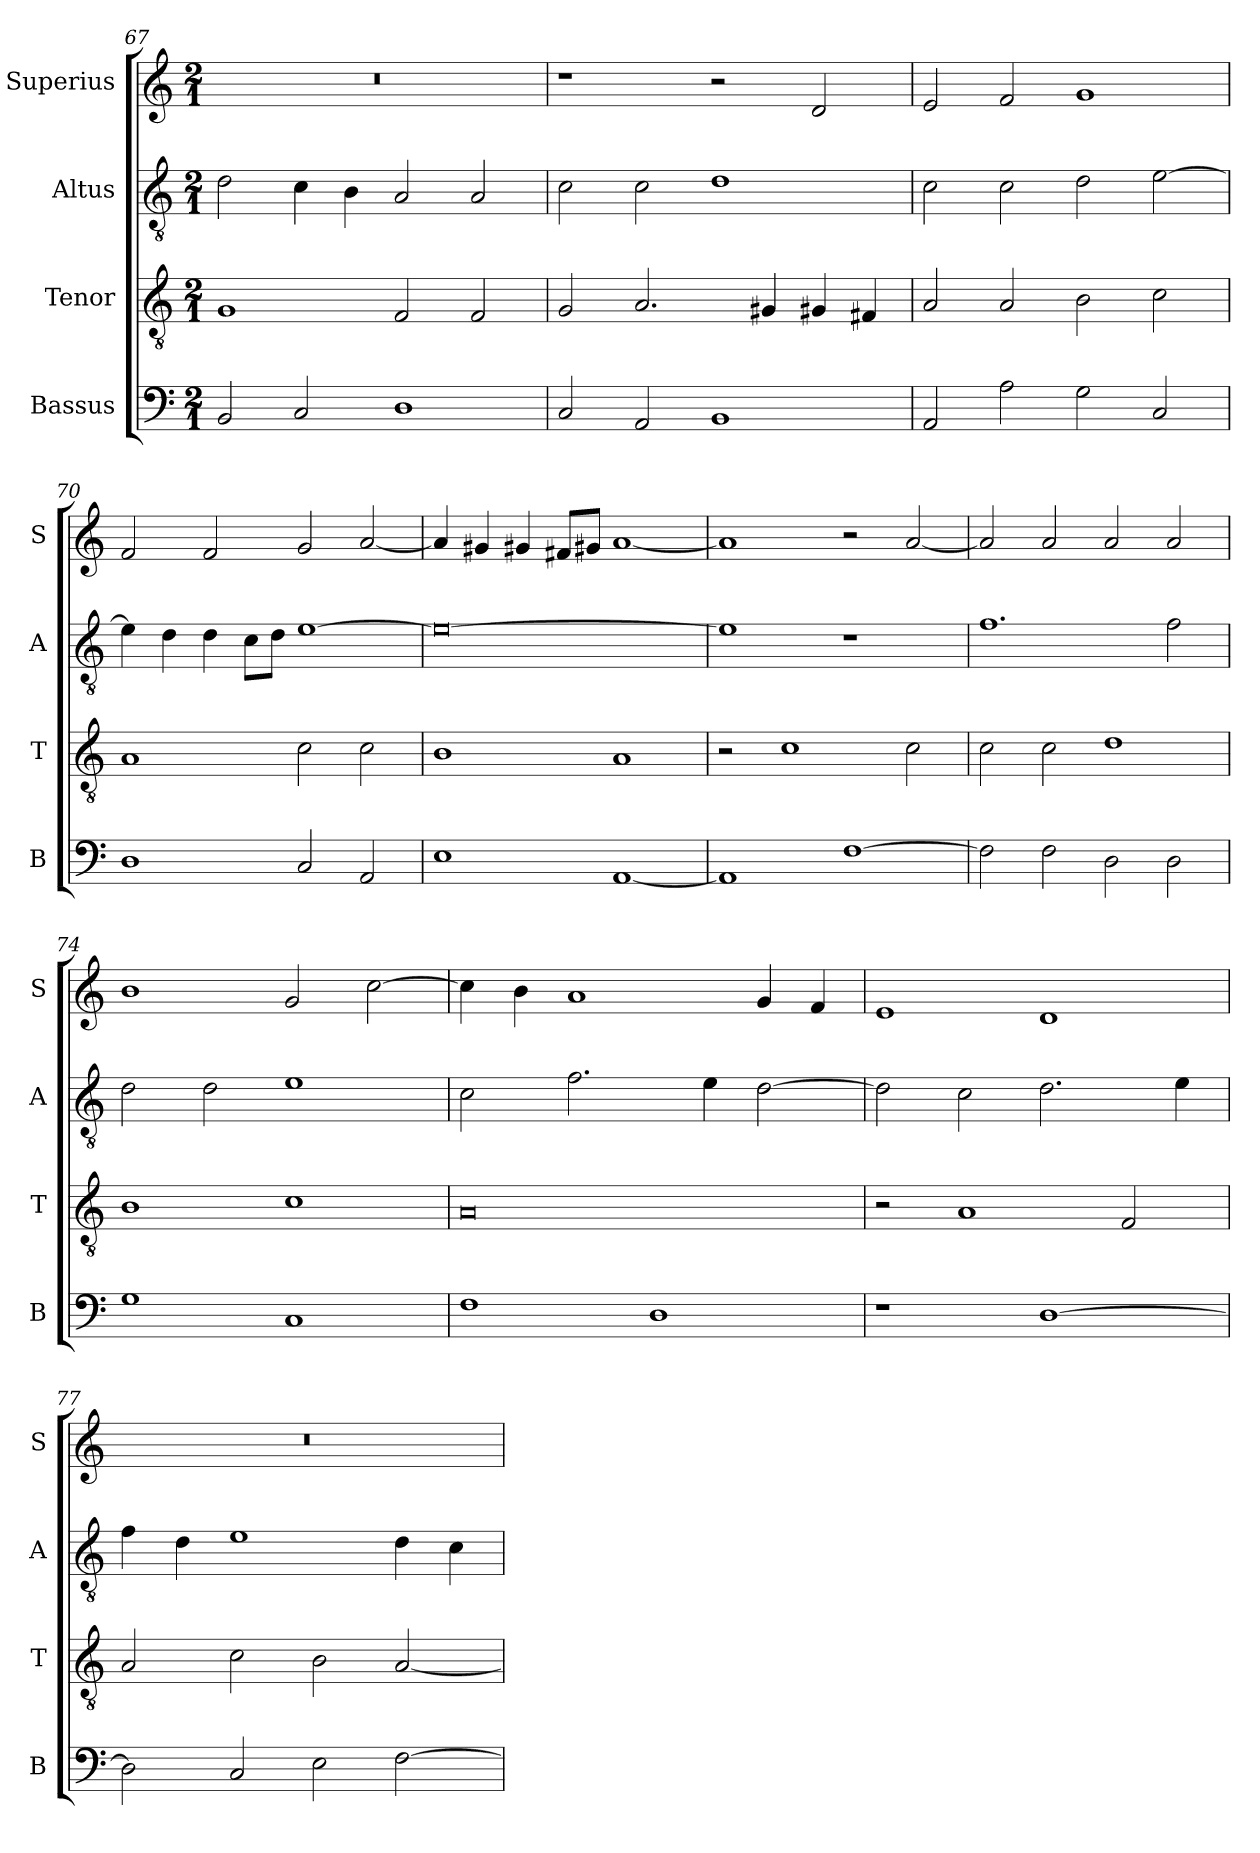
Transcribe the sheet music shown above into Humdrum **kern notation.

**kern	**kern	**kern	**kern
*part4	*part3	*part2	*part1
*staff4	*staff3	*staff2	*staff1
*I"Bassus	*I"Tenor	*I"Altus	*I"Superius
*I'B	*I'T	*I'A	*I'S
*clefF4	*clefGv2	*clefGv2	*clefG2
*k[]	*k[]	*k[]	*k[]
*C:	*C:	*C:	*C:
*M2/1	*M2/1	*M2/1	*M2/1
=67	=67	=67	=67
2BB	1G	2d	0r
2C	.	4c	.
.	.	4B	.
1D	2F	2A	.
.	2F	2A	.
=68	=68	=68	=68
2C	2G	2c	1r
2AA	2.A	2c	.
1BB	.	1d	2r
.	4G#X	.	.
.	4G#X	.	2d
.	4F#X	.	.
=69	=69	=69	=69
2AA	2A	2c	2e
2A	2A	2c	2f
2G	2B	2d	1g
2C	2c	[2e	.
=70	=70	=70	=70
1D	1A	4e]	2f
.	.	4d	.
.	.	4d	2f
.	.	8c\L	.
.	.	8d\J	.
2C	2c	[1e	2g
2AA	2c	.	[2a
=71	=71	=71	=71
1E	1B	0e_	4a]
.	.	.	4g#X
.	.	.	4g#X
.	.	.	8f#X/L
.	.	.	8g#X/J
[1AA	1A	.	[1a
=72	=72	=72	=72
1AA]	2r	1e]	1a]
.	1c	.	.
[1F	.	1r	2r
.	2c	.	[2a
=73	=73	=73	=73
2F]	2c	1.f	2a]
2F	2c	.	2a
2D	1d	.	2a
2D	.	2f	2a
=74	=74	=74	=74
1G	1B	2d	1b
.	.	2d	.
1C	1c	1e	2g
.	.	.	[2cc
=75	=75	=75	=75
1F	0A	2c	4cc]
.	.	.	4b
.	.	2.f	1a
1D	.	.	.
.	.	4e	.
.	.	[2d	4g
.	.	.	4f
=76	=76	=76	=76
1r	2r	2d]	1e
.	1A	2c	.
[1D	.	2.d	1d
.	2F	.	.
.	.	4e	.
=77	=77	=77	=77
2D]	2A	4f	0r
.	.	4d	.
2C	2c	1e	.
2E	2B	.	.
[2F	[2A	4d	.
.	.	4c	.
=	=	=	=
*-	*-	*-	*-
